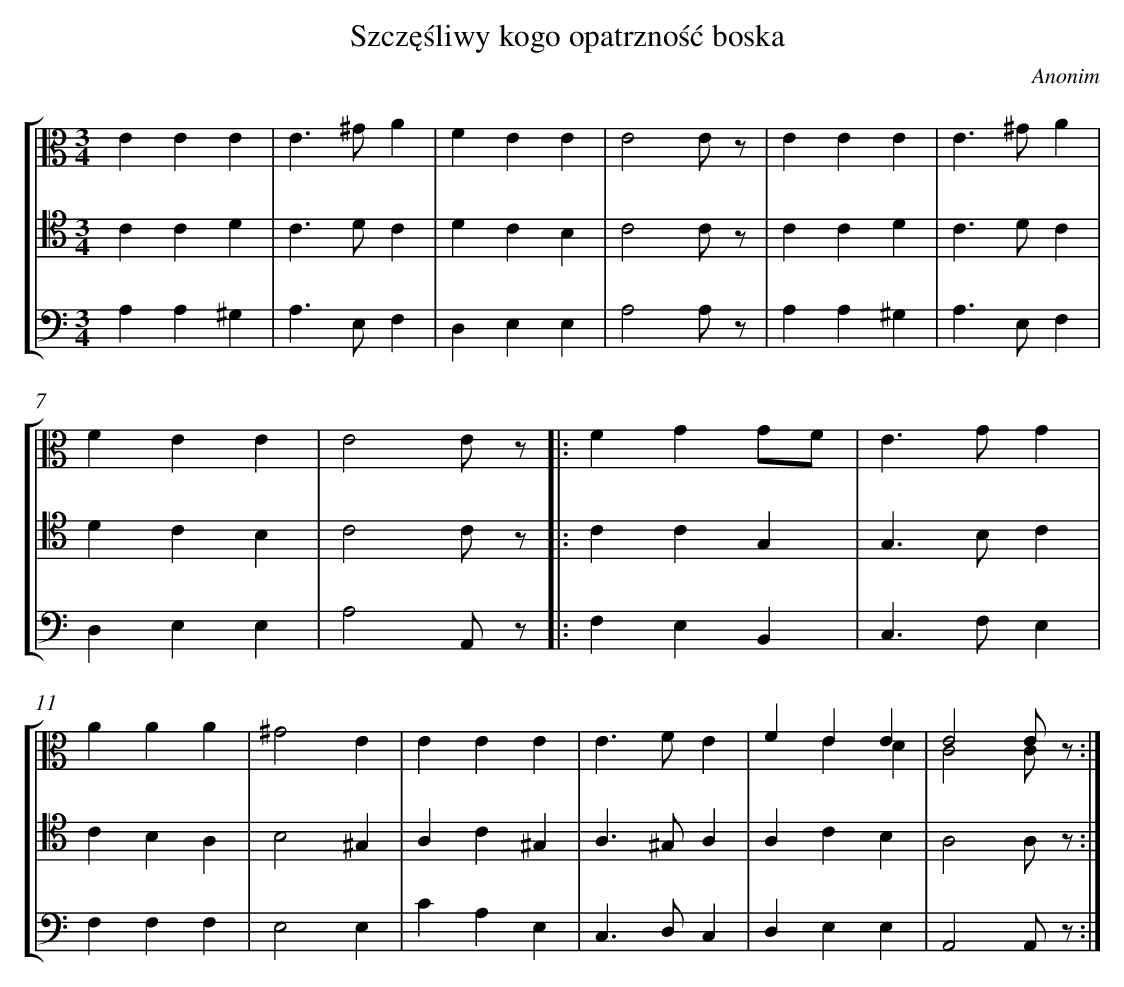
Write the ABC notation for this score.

X:1
T: Szczęśliwy kogo opatrzność boska
C: Anonim
L: 1/4
M: 3/4
%%staves [1 2 3 4]
V: 1
V: 2 clef=alto
V: 3 clef=tenor
V: 4 clef=bass
K: C
[V:1] x3 |
[V:2] EEE |
[V:3] CCD |
[V:4] A,A,^G, |
[V:1] x3 |
[V:2] E>^GA |
[V:3] C>DC |
[V:4] A,>E,F, |
[V:1] x3 |
[V:2] FEE |
[V:3] DCB, |
[V:4] D,E,E, |
[V:1] x3 |
[V:2] E2E/ z/ |
[V:3] C2C/ z/ |
[V:4] A,2A,/ z/ |
[V:1] x3 |
[V:2] EEE |
[V:3] CCD |
[V:4] A,A,^G, |
[V:1] x3 |
[V:2] E>^GA |
[V:3] C>DC |
[V:4] A,>E,F, |
[V:1] x3 |
[V:2] FEE |
[V:3] DCB, |
[V:4] D,E,E, |
[V:1] x3 ]|:
[V:2] E2E/ z/ ]|:
[V:3] C2C/ z/ ]|:
[V:4] A,2A,,/ z/ ]|:
[V:1] x3 |
[V:2] FGG/F/ |
[V:3] CCG, |
[V:4] F,E,B,, |
[V:1] x3 |
[V:2] E>GG |
[V:3] G,>B,C |
[V:4] C,>F,E, |
[V:1] x3 |
[V:2] AAA |
[V:3] CB,A, |
[V:4] F,F,F, |
[V:1] x3 |
[V:2] ^G2E |
[V:3] B,2^G, |
[V:4] E,2E, |
[V:1] x3 |
[V:2] EEE |
[V:3] A,C^G, |
[V:4] CA,E, |
[V:1] x3 |
[V:2] E>FE |
[V:3] A,>^G,A, |
[V:4] C,>D,C, |
[V:1] x3 |
[V:2] FEE & xED |
[V:3] A,CB, |
[V:4] D,E,E, |
[V:1] x3 :|]
[V:2] E2E/ z/ & C2C/ x/ :|]
[V:3] A,2A,/ z/ :|]
[V:4] A,,2A,,/ z/ :|]
